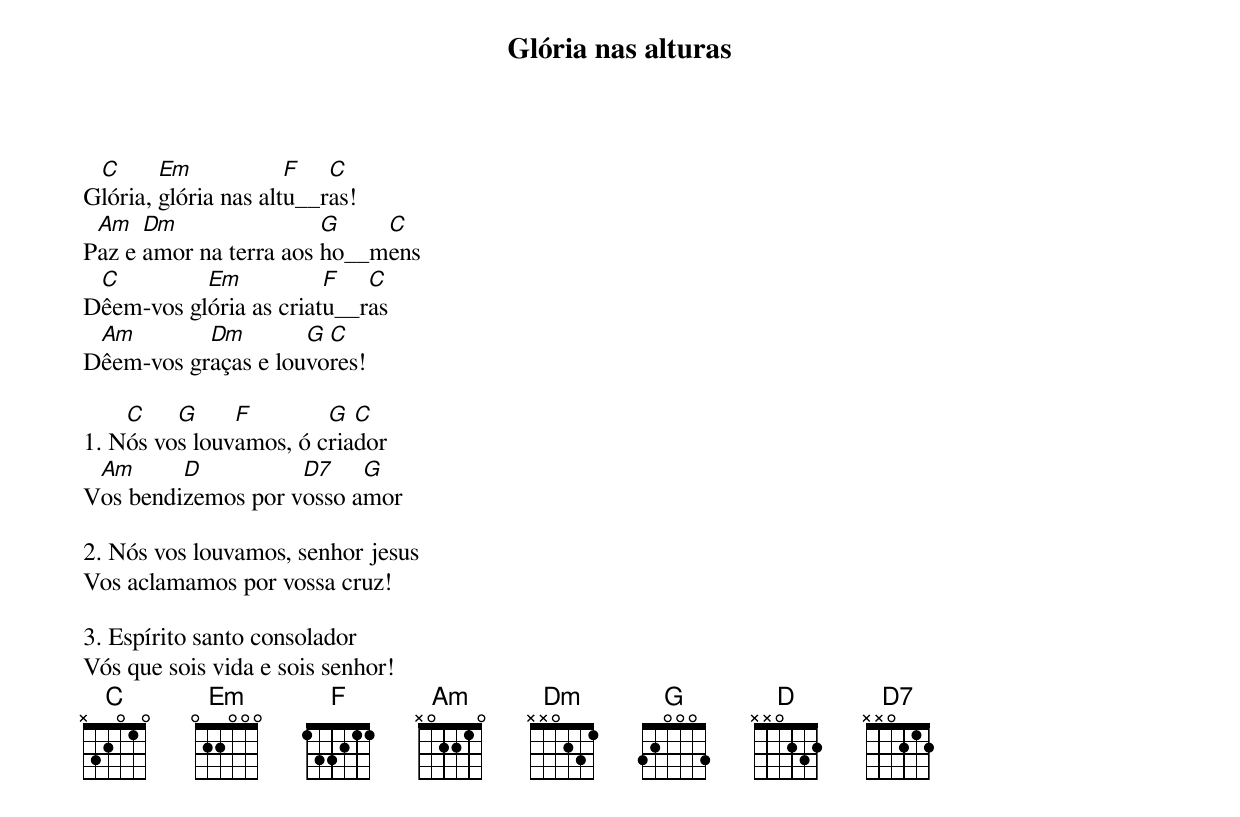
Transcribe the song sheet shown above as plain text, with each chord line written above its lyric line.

Glória nas alturas

 C      Em            F   C
Glória, glória nas altu__ras!
 Am   Dm                G    C
Paz e amor na terra aos ho__mens
 C         Em           F   C
Dêem-vos glória as criatu__ras
 Am        Dm        G C
Dêem-vos graças e louvores!

    C    G     F        G  C
1. Nós vos louvamos, ó criador
 Am      D          D7    G
Vos bendizemos por vosso amor

2. Nós vos louvamos, senhor jesus
Vos aclamamos por vossa cruz!

3. Espírito santo consolador
Vós que sois vida e sois senhor!
